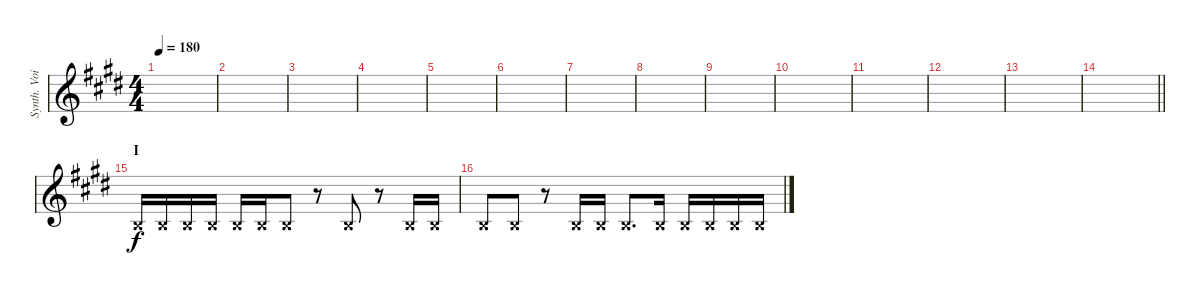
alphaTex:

\track ("Synth. Voice" "Synth. Voi") {instrument lead6voice}
\staff {score}
\tuning (E4 B3 G3 D3 A2 E2) {hide}
\ts (4 4)
\tempo 180
\clef g2
\ks e
|
|
|
|
|
|
|
|
|
|
|
|
|
\barLineRight lightlight
|
\section ("" "I")
0.2{x}.16 0.2{x}.16 0.2{x}.16 0.2{x}.16 0.2{x}.16 0.2{x}.16 0.2{x}.8 r.8 0.2{x}.8 r.8 0.2{x}.16 0.2{x}.16 |
0.2{x}.8 0.2{x}.8 r.8 0.2{x}.16 0.2{x}.16 0.2{x}.8{d} 0.2{x}.16 0.2{x}.16 0.2{x}.16 0.2{x}.16 0.2{x}.16
